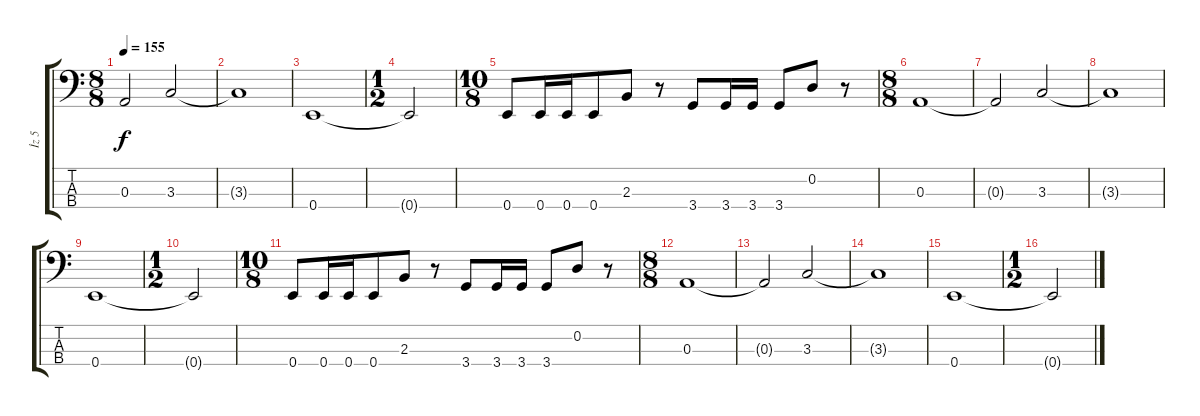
\track ("İz 5" "İz 5") {instrument electricbassfinger}
\staff {score tabs}
\tuning (G2 D2 A1 E1) {hide}
\ts (8 8)
\tempo 155
\clef f4
\ks c
0.3{t}.2{dy f} 3.3.2 |
3.3{t}.1 |
0.4.1 |
\ts (1 2)
0.4{t}.2 |
\ts (10 8)
0.4.8 0.4.16 0.4.16 0.4.8 2.3.8 r.8 3.4.8 3.4.16 3.4.16 3.4.8 0.2.8 r.8 |
\ts (8 8)
0.3.1 |
0.3{t}.2 3.3.2 |
3.3{t}.1 |
0.4.1 |
\ts (1 2)
0.4{t}.2 |
\ts (10 8)
0.4.8 0.4.16 0.4.16 0.4.8 2.3.8 r.8 3.4.8 3.4.16 3.4.16 3.4.8 0.2.8 r.8 |
\ts (8 8)
0.3.1 |
0.3{t}.2 3.3.2 |
3.3{t}.1 |
0.4.1 |
\ts (1 2)
0.4{t}.2
